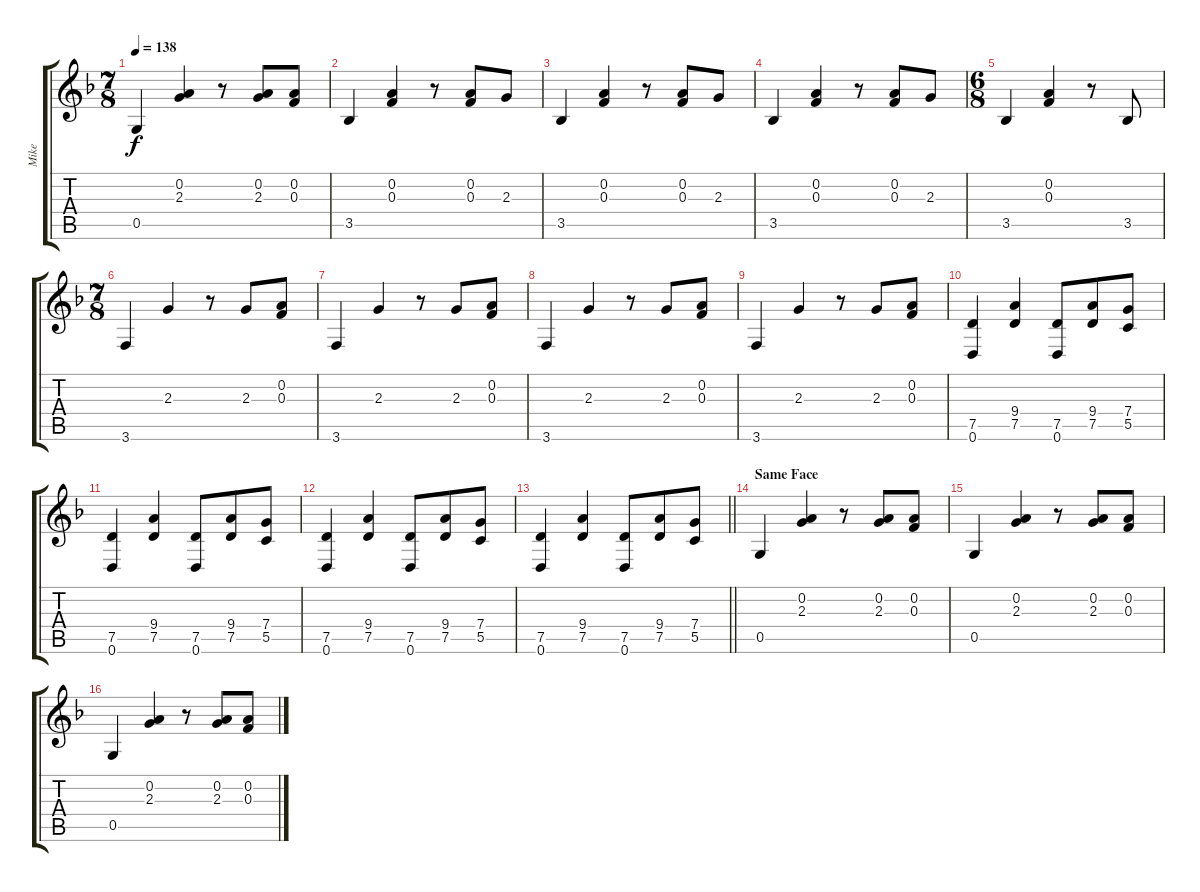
\track ("Mike" "Mike") {instrument distortionguitar}
\staff {score tabs}
\tuning (D4 A3 F3 C3 G2 D2) {hide}
\ts (7 8)
\tempo 138
\clef g2
\ks f
0.5.4{dy f} (0.2 2.3).4 r.8 (0.2 2.3).8 (0.2 0.3).8 |
3.5.4 (0.2 0.3).4 r.8 (0.2 0.3).8 2.3.8 |
3.5.4 (0.2 0.3).4 r.8 (0.2 0.3).8 2.3.8 |
3.5.4 (0.2 0.3).4 r.8 (0.2 0.3).8 2.3.8 |
\ts (6 8)
3.5.4 (0.2 0.3).4 r.8 3.5.8 |
\ts (7 8)
3.6.4 2.3.4 r.8 2.3.8 (0.2 0.3).8 |
3.6.4 2.3.4 r.8 2.3.8 (0.2 0.3).8 |
3.6.4 2.3.4 r.8 2.3.8 (0.2 0.3).8 |
3.6.4 2.3.4 r.8 2.3.8 (0.2 0.3).8 |
(7.5 0.6).4 (9.4 7.5).4 (7.5 0.6).8 (9.4 7.5).8 (7.4 5.5).8 |
(7.5 0.6).4 (9.4 7.5).4 (7.5 0.6).8 (9.4 7.5).8 (7.4 5.5).8 |
(7.5 0.6).4 (9.4 7.5).4 (7.5 0.6).8 (9.4 7.5).8 (7.4 5.5).8 |
\barLineRight lightlight
(7.5 0.6).4 (9.4 7.5).4 (7.5 0.6).8 (9.4 7.5).8 (7.4 5.5).8 |
\section ("" "Same Face")
0.5.4 (0.2 2.3).4 r.8 (0.2 2.3).8 (0.2 0.3).8 |
0.5.4 (0.2 2.3).4 r.8 (0.2 2.3).8 (0.2 0.3).8 |
0.5.4 (0.2 2.3).4 r.8 (0.2 2.3).8 (0.2 0.3).8
